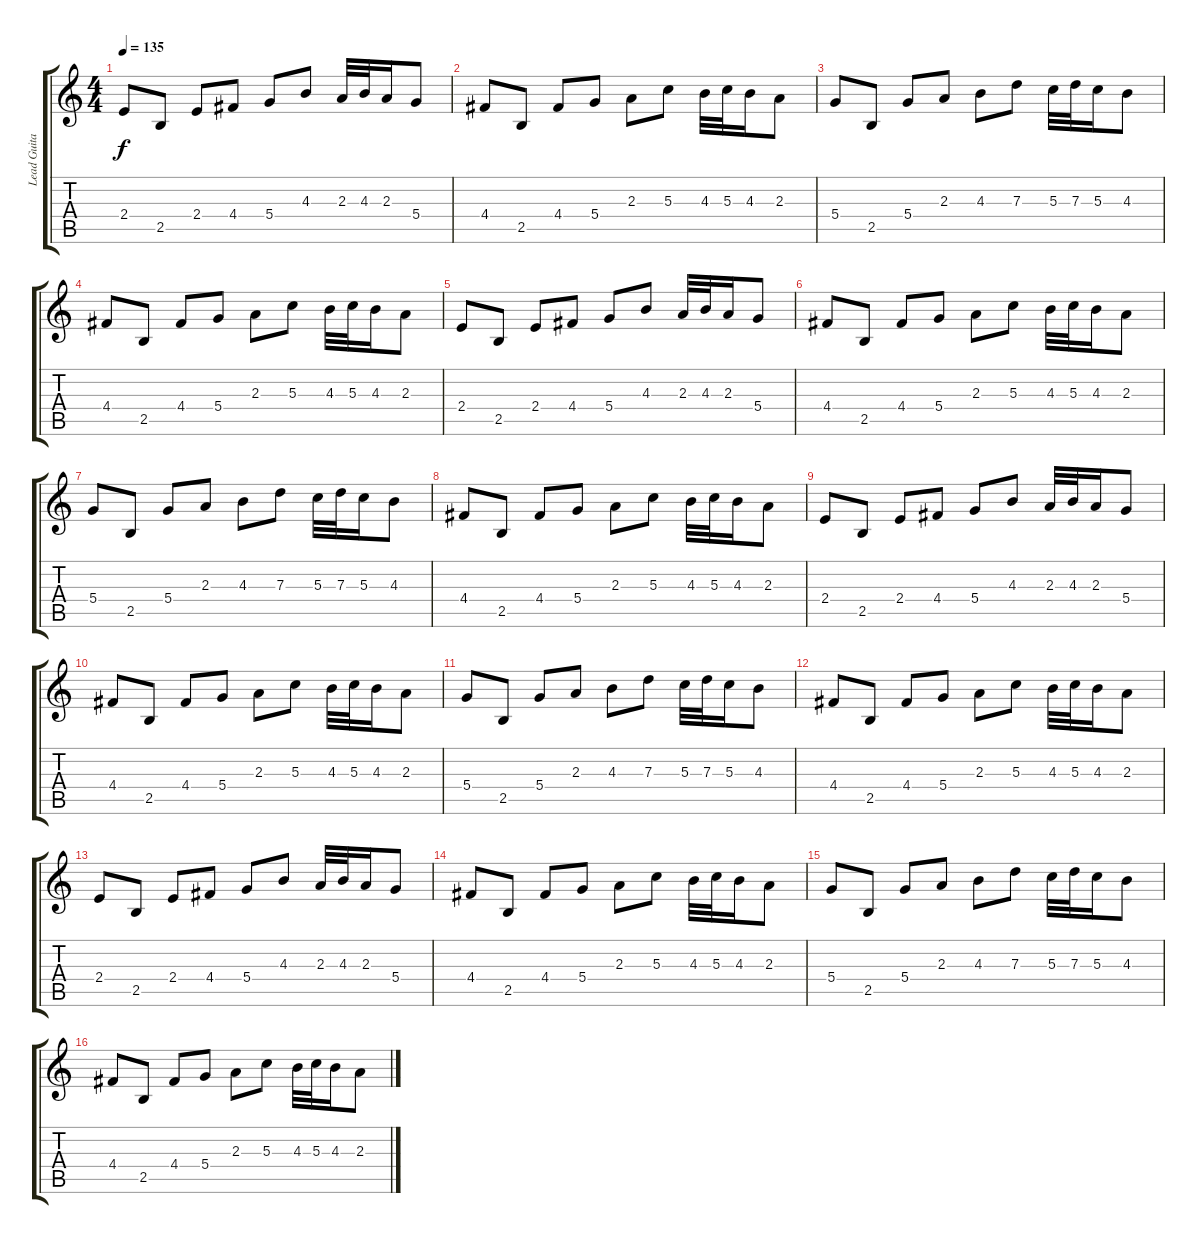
\track ("Lead Guitar" "Lead Guita") {instrument distortionguitar}
\staff {score tabs}
\tuning (E4 B3 G3 D3 A2 E2) {hide}
\ts (4 4)
\tempo 135
\clef g2
\ks c
2.4.8{dy f instrument distortionguitar} 2.5.8 2.4.8 4.4.8 5.4.8 4.3.8 2.3.32 4.3.32 2.3.16 5.4.8 |
4.4.8 2.5.8 4.4.8 5.4.8 2.3.8 5.3.8 4.3.32 5.3.32 4.3.16 2.3.8 |
5.4.8 2.5.8 5.4.8 2.3.8 4.3.8 7.3.8 5.3.32 7.3.32 5.3.16 4.3.8 |
4.4.8 2.5.8 4.4.8 5.4.8 2.3.8 5.3.8 4.3.32 5.3.32 4.3.16 2.3.8 |
2.4.8 2.5.8 2.4.8 4.4.8 5.4.8 4.3.8 2.3.32 4.3.32 2.3.16 5.4.8 |
4.4.8 2.5.8 4.4.8 5.4.8 2.3.8 5.3.8 4.3.32 5.3.32 4.3.16 2.3.8 |
5.4.8 2.5.8 5.4.8 2.3.8 4.3.8 7.3.8 5.3.32 7.3.32 5.3.16 4.3.8 |
4.4.8 2.5.8 4.4.8 5.4.8 2.3.8 5.3.8 4.3.32 5.3.32 4.3.16 2.3.8 |
2.4.8 2.5.8 2.4.8 4.4.8 5.4.8 4.3.8 2.3.32 4.3.32 2.3.16 5.4.8 |
4.4.8 2.5.8 4.4.8 5.4.8 2.3.8 5.3.8 4.3.32 5.3.32 4.3.16 2.3.8 |
5.4.8 2.5.8 5.4.8 2.3.8 4.3.8 7.3.8 5.3.32 7.3.32 5.3.16 4.3.8 |
4.4.8 2.5.8 4.4.8 5.4.8 2.3.8 5.3.8 4.3.32 5.3.32 4.3.16 2.3.8 |
2.4.8 2.5.8 2.4.8 4.4.8 5.4.8 4.3.8 2.3.32 4.3.32 2.3.16 5.4.8 |
4.4.8 2.5.8 4.4.8 5.4.8 2.3.8 5.3.8 4.3.32 5.3.32 4.3.16 2.3.8 |
5.4.8 2.5.8 5.4.8 2.3.8 4.3.8 7.3.8 5.3.32 7.3.32 5.3.16 4.3.8 |
4.4.8 2.5.8 4.4.8 5.4.8 2.3.8 5.3.8 4.3.32 5.3.32 4.3.16 2.3.8
